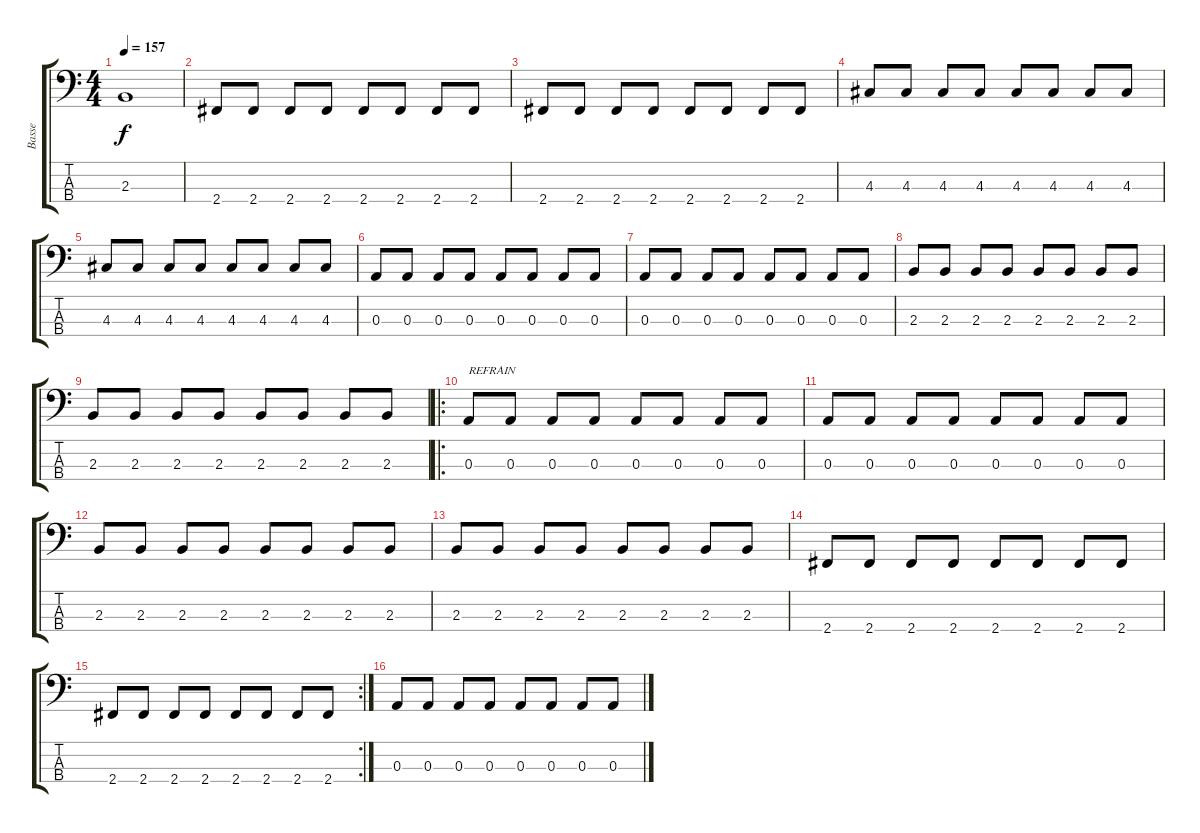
\track ("Basse" "Basse") {instrument electricbassfinger}
\staff {score tabs}
\tuning (G2 D2 A1 E1) {hide}
\ts (4 4)
\tempo 157
\clef f4
\ks c
2.3.1{dy f} |
2.4.8 2.4.8 2.4.8 2.4.8 2.4.8 2.4.8 2.4.8 2.4.8 |
2.4.8 2.4.8 2.4.8 2.4.8 2.4.8 2.4.8 2.4.8 2.4.8 |
4.3.8 4.3.8 4.3.8 4.3.8 4.3.8 4.3.8 4.3.8 4.3.8 |
4.3.8 4.3.8 4.3.8 4.3.8 4.3.8 4.3.8 4.3.8 4.3.8 |
0.3.8 0.3.8 0.3.8 0.3.8 0.3.8 0.3.8 0.3.8 0.3.8 |
0.3.8 0.3.8 0.3.8 0.3.8 0.3.8 0.3.8 0.3.8 0.3.8 |
2.3.8 2.3.8 2.3.8 2.3.8 2.3.8 2.3.8 2.3.8 2.3.8 |
2.3.8 2.3.8 2.3.8 2.3.8 2.3.8 2.3.8 2.3.8 2.3.8 |
\ro
0.3.8{txt "REFRAIN"} 0.3.8 0.3.8 0.3.8 0.3.8 0.3.8 0.3.8 0.3.8 |
0.3.8 0.3.8 0.3.8 0.3.8 0.3.8 0.3.8 0.3.8 0.3.8 |
2.3.8 2.3.8 2.3.8 2.3.8 2.3.8 2.3.8 2.3.8 2.3.8 |
2.3.8 2.3.8 2.3.8 2.3.8 2.3.8 2.3.8 2.3.8 2.3.8 |
2.4.8 2.4.8 2.4.8 2.4.8 2.4.8 2.4.8 2.4.8 2.4.8 |
\rc 2
2.4.8 2.4.8 2.4.8 2.4.8 2.4.8 2.4.8 2.4.8 2.4.8 |
0.3.8 0.3.8 0.3.8 0.3.8 0.3.8 0.3.8 0.3.8 0.3.8
